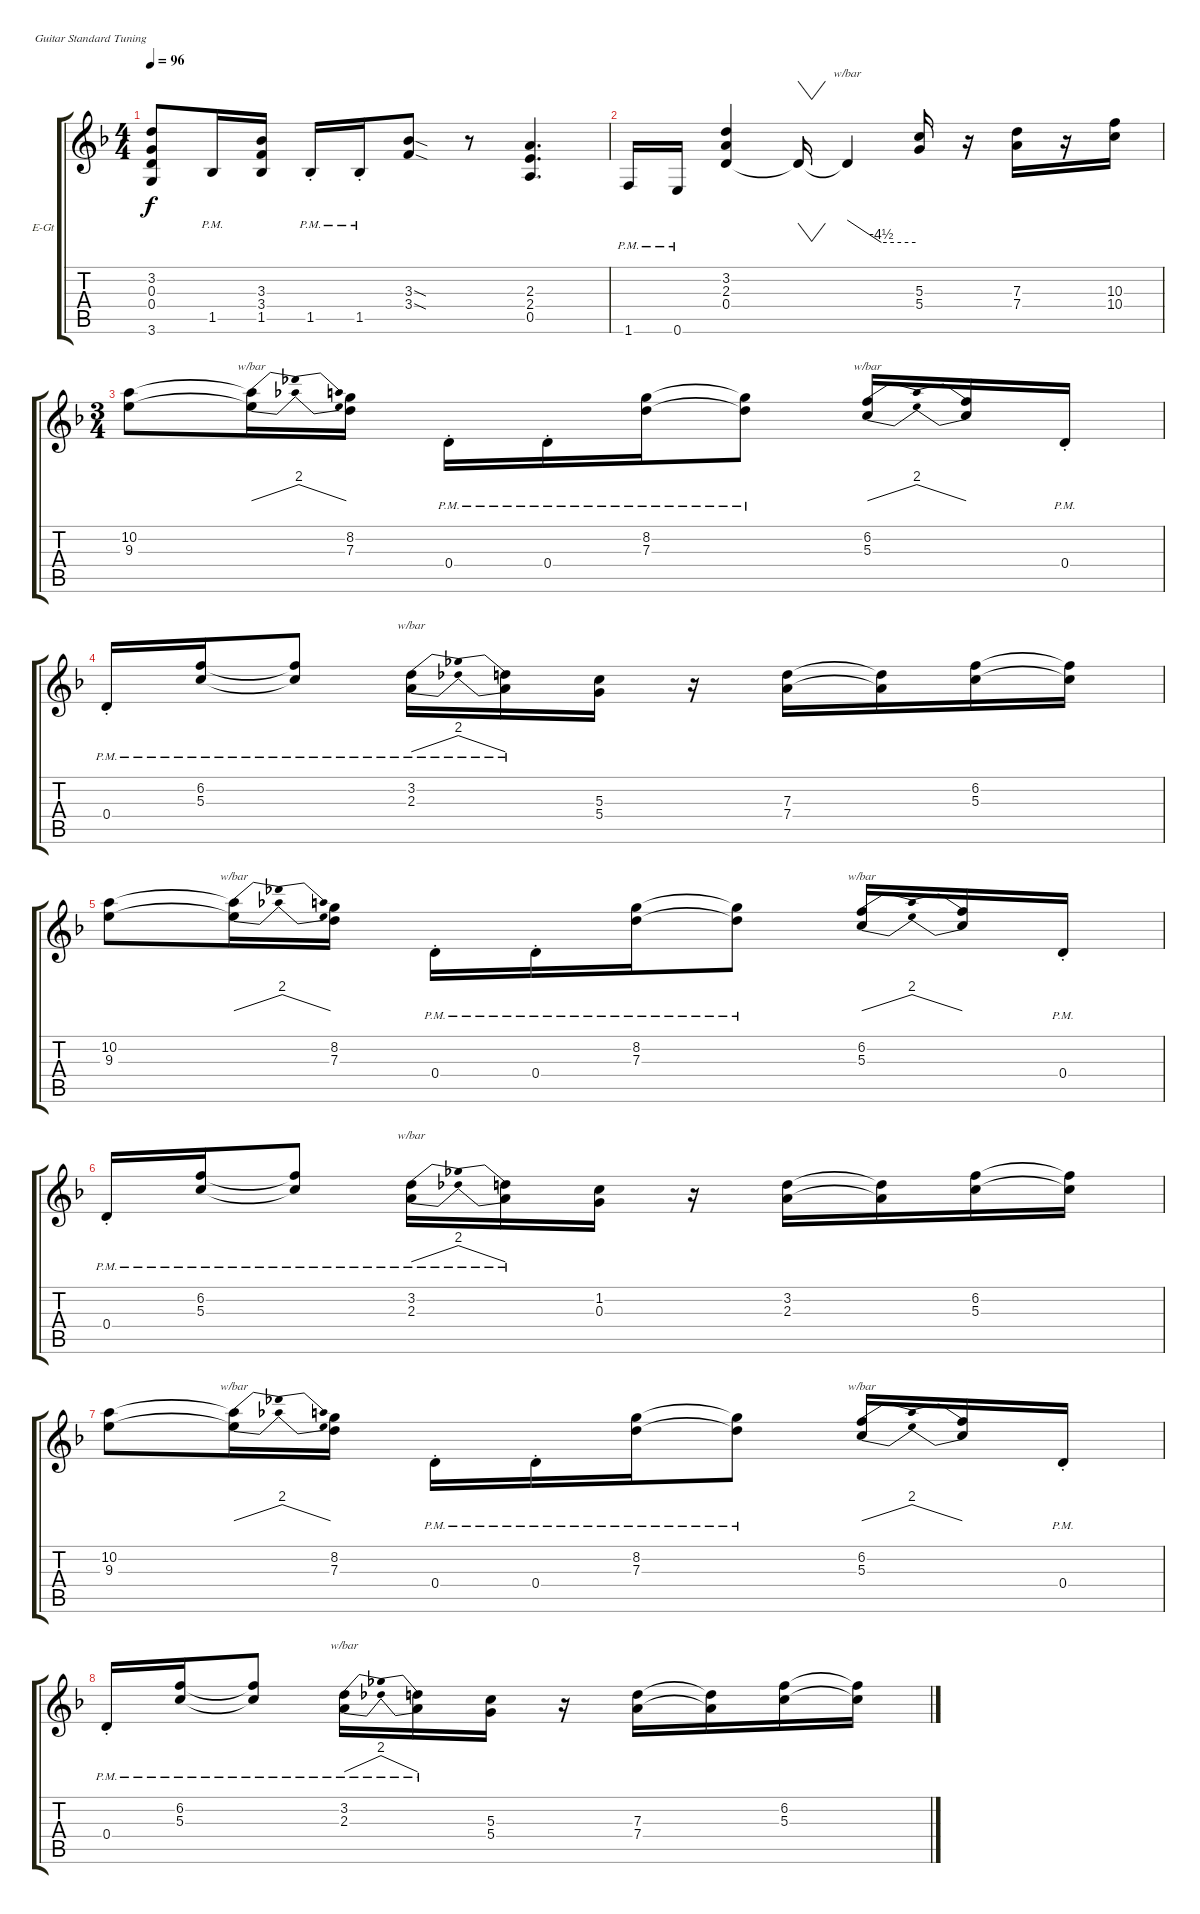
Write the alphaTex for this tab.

\defaultSystemsLayout 4
\bracketExtendMode groupsimilarinstruments
\firstSystemTrackNameOrientation horizontal
\otherSystemsTrackNameOrientation horizontal
\track ("Rhythm Guitar" "E-Gt") {instrument overdrivenguitar}
\staff {score tabs}
\tuning (E4 B3 G3 D3 A2 E2)
\ts (4 4)
\tempo 96
\clef g2
\scale
0.333333
\ks dminor
(3.2{t} 0.3{t} 0.4{t} 3.6{t}).8{dy f} 1.5{pm}.16 (3.3 3.4 1.5).16 1.5{pm st}.16 1.5{pm st}.16 (3.3{sod} 3.4{sod}).8 r.8 (2.3 2.4 0.5).4{d} |
\scale
0.333333 1.6{pm}.16 0.6{pm}.16 (3.2 2.3 0.4).4 0.4{t}.16{vw} 0.4{t}.4{tbe (custom default 0 0 30 -18 60 -18)} (5.3 5.4).16 r.16 (7.3 7.4).16 r.16 (10.3 10.4).16 |
\ts (3 4)
\scale
0.333333 (10.2 9.3).8 (10.2{t} 9.3{t}).16{tbe (dip default 0 0 30 8 60 0)} (8.2 7.3).16 0.4{pm st}.16 0.4{pm st}.16 (7.3{pm} 8.2).16 (8.2{t} 7.3{pm t}).8 (6.2 5.3).16{tbe (dip default 0 0 30 8 60 0)} (6.2{t} 5.3{t}).16 0.4{pm st}.16 |
\scale
0.333333 0.4{pm st}.16 (5.3{pm} 6.2).16 (6.2{t} 5.3{pm t}).8 (3.2 2.3{pm}).16{tbe (dip default 0 0 30 8 60 0)} (3.2{t} 2.3{pm t}).16 (5.3 5.4).16 r.16 (7.4 7.3).16 (7.3{t} 7.4{t}).16 (5.3 6.2).16 (6.2{t} 5.3{t}).16 |
\scale
0.333333 (10.2 9.3).8 (10.2{t} 9.3{t}).16{tbe (dip default 0 0 30 8 60 0)} (8.2 7.3).16 0.4{pm st}.16 0.4{pm st}.16 (7.3{pm} 8.2).16 (8.2{t} 7.3{pm t}).8 (6.2 5.3).16{tbe (dip default 0 0 30 8 60 0)} (6.2{t} 5.3{t}).16 0.4{pm st}.16 |
\scale
0.333333 0.4{pm st}.16 (5.3{pm} 6.2).16 (6.2{t} 5.3{pm t}).8 (3.2 2.3{pm}).16{tbe (dip default 0 0 30 8 60 0)} (3.2{t} 2.3{pm t}).16 (0.3 1.2).16 r.16 (2.3 3.2).16 (2.3{t} 3.2{t}).16 (5.3 6.2).16 (6.2{t} 5.3{t}).16 |
\scale
0.333333 (10.2 9.3).8 (10.2{t} 9.3{t}).16{tbe (dip default 0 0 30 8 60 0)} (8.2 7.3).16 0.4{pm st}.16 0.4{pm st}.16 (7.3{pm} 8.2).16 (8.2{t} 7.3{pm t}).8 (6.2 5.3).16{tbe (dip default 0 0 30 8 60 0)} (6.2{t} 5.3{t}).16 0.4{pm st}.16 |
\scale
0.333333 0.4{pm st}.16 (5.3{pm} 6.2).16 (6.2{t} 5.3{pm t}).8 (3.2 2.3{pm}).16{tbe (dip default 0 0 30 8 60 0)} (3.2{t} 2.3{pm t}).16 (5.3 5.4).16 r.16 (7.4 7.3).16 (7.3{t} 7.4{t}).16 (5.3 6.2).16 (6.2{t} 5.3{t}).16
